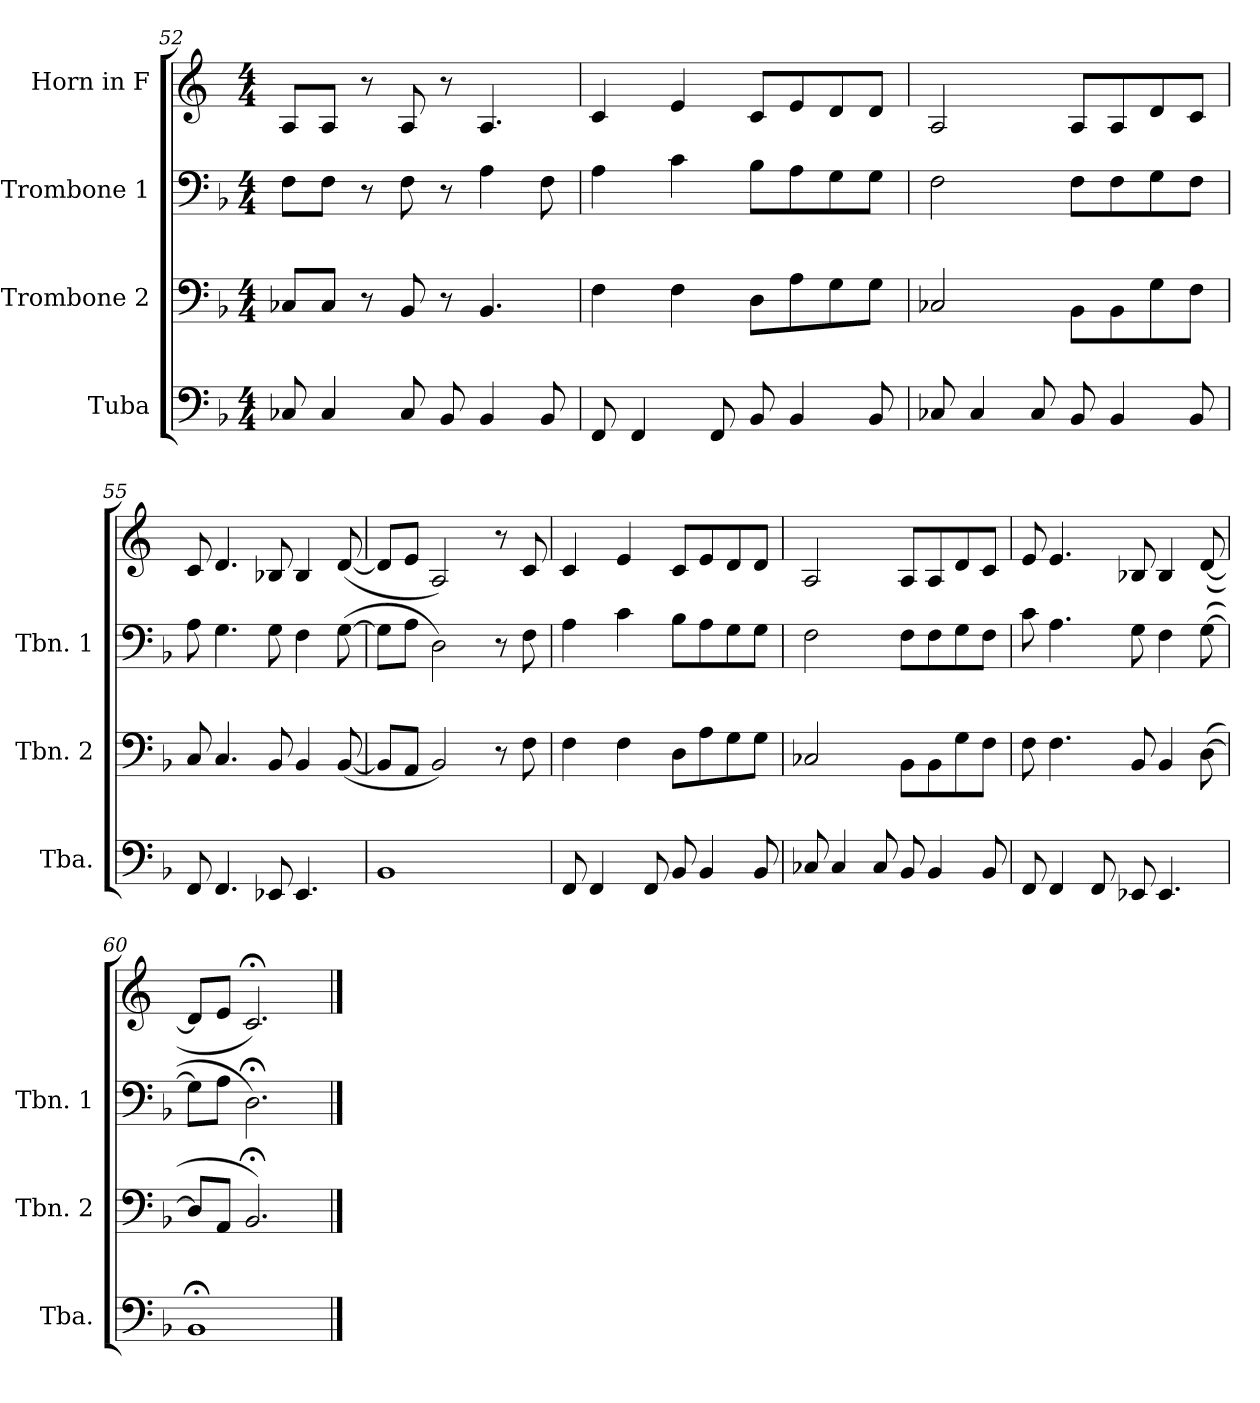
**kern	**kern	**kern	**kern
*part4	*part3	*part2	*part1
*staff4	*staff3	*staff2	*staff1
*I"Tuba	*I"Trombone 2	*I"Trombone 1	*I"Horn in F
*I'Tba.	*I'Tbn. 2	*I'Tbn. 1	*
*clefF4	*clefF4	*clefF4	*clefG2
*	*	*	*ITrd4c7
*k[b-]	*k[b-]	*k[b-]	*k[b-]
*M4/4	*M4/4	*M4/4	*M4/4
=52	=52	=52	=52
8C-X/	8C-X/L	8F\L	8D/L
4C-/	8C-/J	8F\J	8D/J
.	8r	8r	8r
8C-/	8BB-/	8F\	8D/
8BB-/	8r	8r	8r
4BB-/	4.BB-/	4A\	4.D/
8BB-/	.	8F\	.
=53	=53	=53	=53
8FF/	4F\	4A\	4F/
4FF/	.	.	.
.	4F\	4c\	4A/
8FF/	.	.	.
8BB-/	8D\L	8B-\L	8F/L
4BB-/	8A\	8A\	8A/
.	8G\	8G\	8G/
8BB-/	8G\J	8G\J	8G/J
!!LO:LB:g=z
=54	=54	=54	=54
8C-X/	2C-X/	2F\	2D/
4C-/	.	.	.
8C-/	.	.	.
8BB-/	8BB-\L	8F\L	8D/L
4BB-/	8BB-\	8F\	8D/
.	8G\	8G\	8G/
8BB-/	8F\J	8F\J	8F/J
=55	=55	=55	=55
8FF/	8C/	8A\	8F/
4.FF/	4.C/	4.G\	4.G/
8EE-X/	8BB-/	8G\	8E-X/
4.EE-/	4BB-/	4F\	4E-/
.	([8BB-/	([8G\	([8G/
=56	=56	=56	=56
1BB-	8BB-/L]	8G\L]	8G/L]
.	8AA/J	8A\J	8A/J
.	2BB-/)	2D\)	2D/)
.	8r	8r	8r
.	8F\	8F\	8F/
=57	=57	=57	=57
8FF/	4F\	4A\	4F/
4FF/	.	.	.
.	4F\	4c\	4A/
8FF/	.	.	.
8BB-/	8D\L	8B-\L	8F/L
4BB-/	8A\	8A\	8A/
.	8G\	8G\	8G/
8BB-/	8G\J	8G\J	8G/J
=58	=58	=58	=58
8C-X/	2C-X/	2F\	2D/
4C-/	.	.	.
8C-/	.	.	.
8BB-/	8BB-\L	8F\L	8D/L
4BB-/	8BB-\	8F\	8D/
.	8G\	8G\	8G/
8BB-/	8F\J	8F\J	8F/J
!!LO:LB:g=z
=59	=59	=59	=59
8FF/	8F\	8c\	8A/
4FF/	4.F\	4.A\	4.A/
8FF/	.	.	.
8EE-X/	8BB-/	8G\	8E-X/
4.EE-/	4BB-/	4F\	4E-/
.	([8D\	([8G\	([8G/
=60	=60	=60	=60
1BB-;<	8D/L]	8G\L]	8G/L]
.	8AA/J	8A\J	8A/J
.	2.BB-;</)	2.D;<\)	2.F;</)
==	==	==	==
*-	*-	*-	*-
